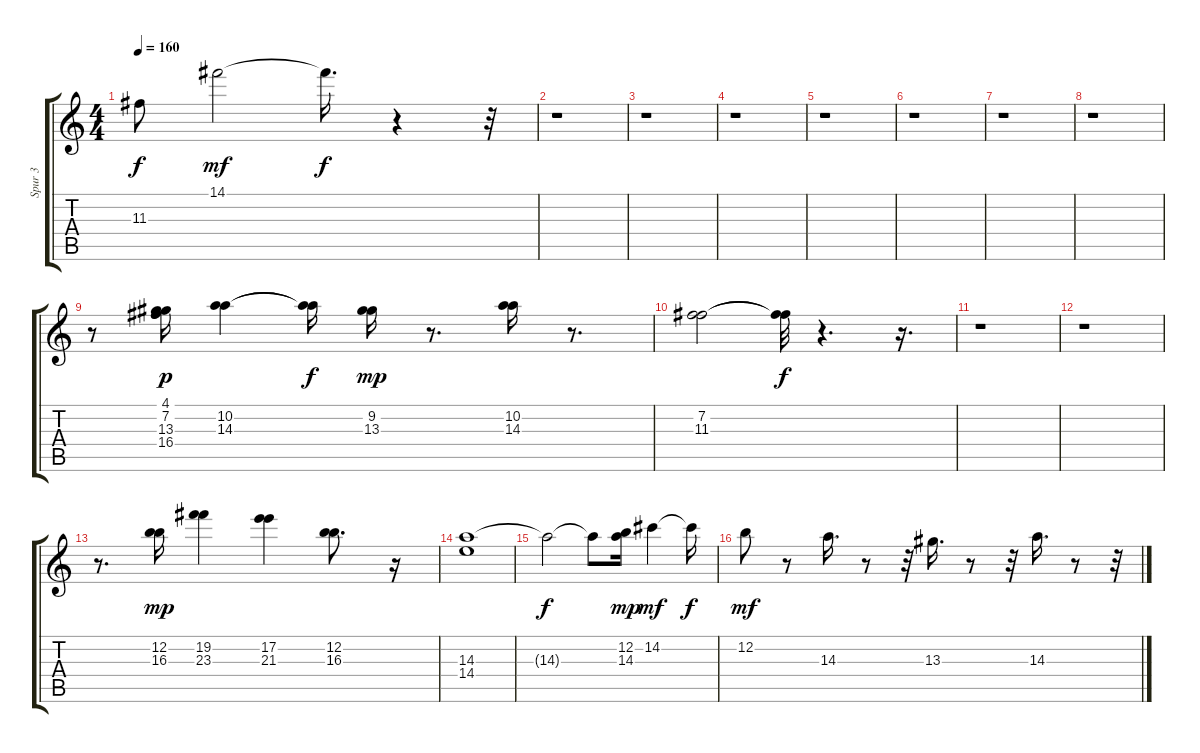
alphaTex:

\track ("Spur 3" "Spur 3") {instrument overdrivenguitar}
\staff {score tabs}
\tuning (E4 B3 G3 D3 A2 E2) {hide}
\ts (4 4)
\tempo 160
\clef g2
\ks c
11.3.8{dy f} 14.1.2{dy mf} 14.1{t}.16{d dy f} r.4 r.32 |
r.1 |
r.1 |
r.1 |
r.1 |
r.1 |
r.1 |
r.1 |
r.8 (4.1 7.2 13.3 16.4).16{dy p} (10.2 14.3).4 (10.2{t} 14.3{t}).16{dy f} (9.2 13.3).16{dy mp} r.8{d} (10.2 14.3).16 r.8{d} |
(7.2 11.3).2 (7.2{t} 11.3{t}).32{dy f} r.4{d} r.16{d} |
r.1 |
r.1 |
r.8{d} (12.2 16.3).16{dy mp} (19.2 23.3).4 (17.2 21.3).4 (12.2 16.3).8{d} r.16 |
(14.3 14.4).1 |
14.3{t}.2{dy f} 14.3{t}.8 (12.2 14.3).16{dy mp} 14.2.4{dy mf} 14.2{t}.16{dy f} |
12.2.8{dy mf} r.8 14.3.16{d} r.8 r.32 13.3.16{d} r.8 r.32 14.3.16{d} r.8 r.32
